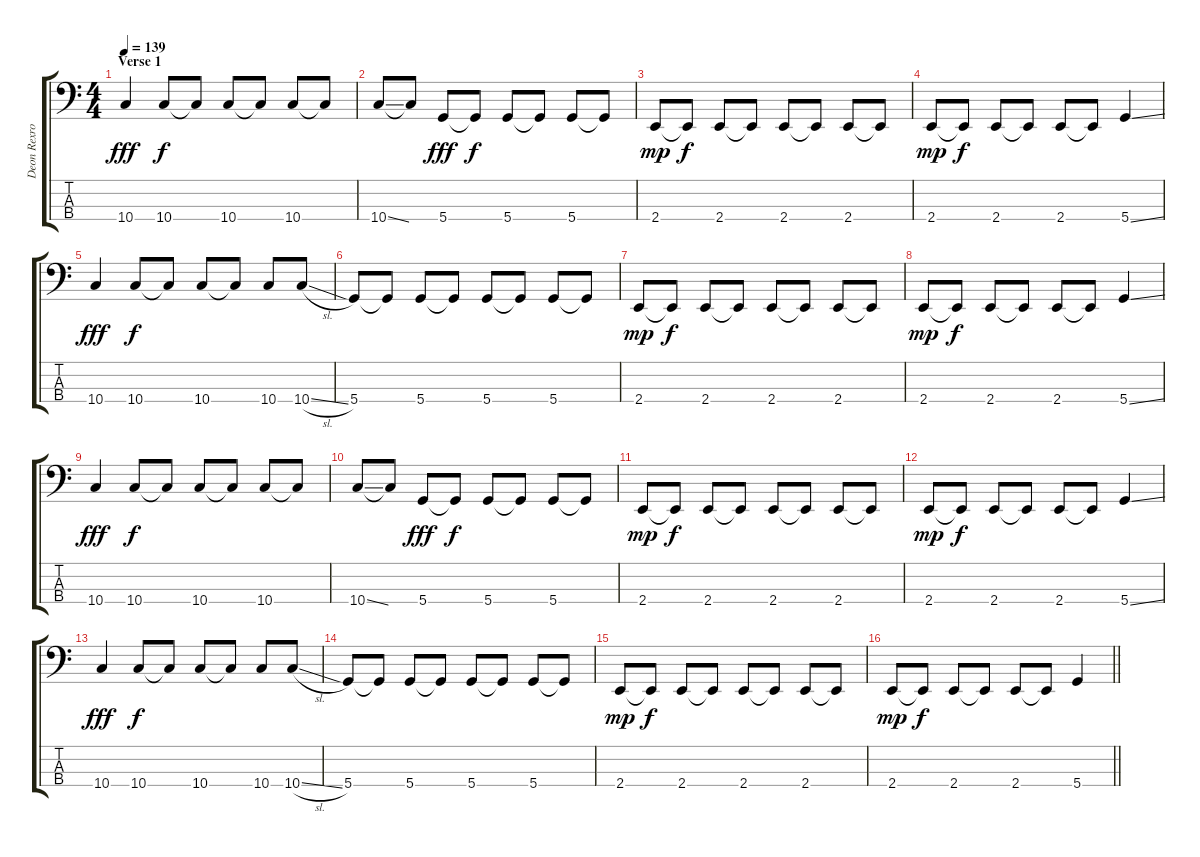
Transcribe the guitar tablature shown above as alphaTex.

\track ("Deon Rexroat" "Deon Rexro") {instrument slapbass2}
\staff {score tabs}
\tuning (G2 D2 A1 D1) {hide}
\ts (4 4)
\section ("" "Verse 1")
\tempo 139
\clef f4
\ks c
10.4.4{dy fff} 10.4.8{dy f} 10.4{t}.8 10.4.8 10.4{t}.8 10.4.8 10.4{t}.8 |
10.4{ss}.8 10.4{t}.8 5.4.8{dy fff} 5.4{t}.8{dy f} 5.4.8 5.4{t}.8 5.4.8 5.4{t}.8 |
2.4.8{dy mp} 2.4{t}.8{dy f} 2.4.8 2.4{t}.8 2.4.8 2.4{t}.8 2.4.8 2.4{t}.8 |
2.4.8{dy mp} 2.4{t}.8{dy f} 2.4.8 2.4{t}.8 2.4.8 2.4{t}.8 5.4{ss}.4 |
10.4.4{dy fff} 10.4.8{dy f} 10.4{t}.8 10.4.8 10.4{t}.8 10.4.8 10.4{sl}.8 |
5.4.8 5.4{t}.8 5.4.8 5.4{t}.8 5.4.8 5.4{t}.8 5.4.8 5.4{t}.8 |
2.4.8{dy mp} 2.4{t}.8{dy f} 2.4.8 2.4{t}.8 2.4.8 2.4{t}.8 2.4.8 2.4{t}.8 |
2.4.8{dy mp} 2.4{t}.8{dy f} 2.4.8 2.4{t}.8 2.4.8 2.4{t}.8 5.4{ss}.4 |
10.4.4{dy fff} 10.4.8{dy f} 10.4{t}.8 10.4.8 10.4{t}.8 10.4.8 10.4{t}.8 |
10.4{ss}.8 10.4{t}.8 5.4.8{dy fff} 5.4{t}.8{dy f} 5.4.8 5.4{t}.8 5.4.8 5.4{t}.8 |
2.4.8{dy mp} 2.4{t}.8{dy f} 2.4.8 2.4{t}.8 2.4.8 2.4{t}.8 2.4.8 2.4{t}.8 |
2.4.8{dy mp} 2.4{t}.8{dy f} 2.4.8 2.4{t}.8 2.4.8 2.4{t}.8 5.4{ss}.4 |
10.4.4{dy fff} 10.4.8{dy f} 10.4{t}.8 10.4.8 10.4{t}.8 10.4.8 10.4{sl}.8 |
5.4.8 5.4{t}.8 5.4.8 5.4{t}.8 5.4.8 5.4{t}.8 5.4.8 5.4{t}.8 |
2.4.8{dy mp} 2.4{t}.8{dy f} 2.4.8 2.4{t}.8 2.4.8 2.4{t}.8 2.4.8 2.4{t}.8 |
\barLineRight lightlight
2.4.8{dy mp} 2.4{t}.8{dy f} 2.4.8 2.4{t}.8 2.4.8 2.4{t}.8 5.4{ss}.4{instrument slapbass2}
